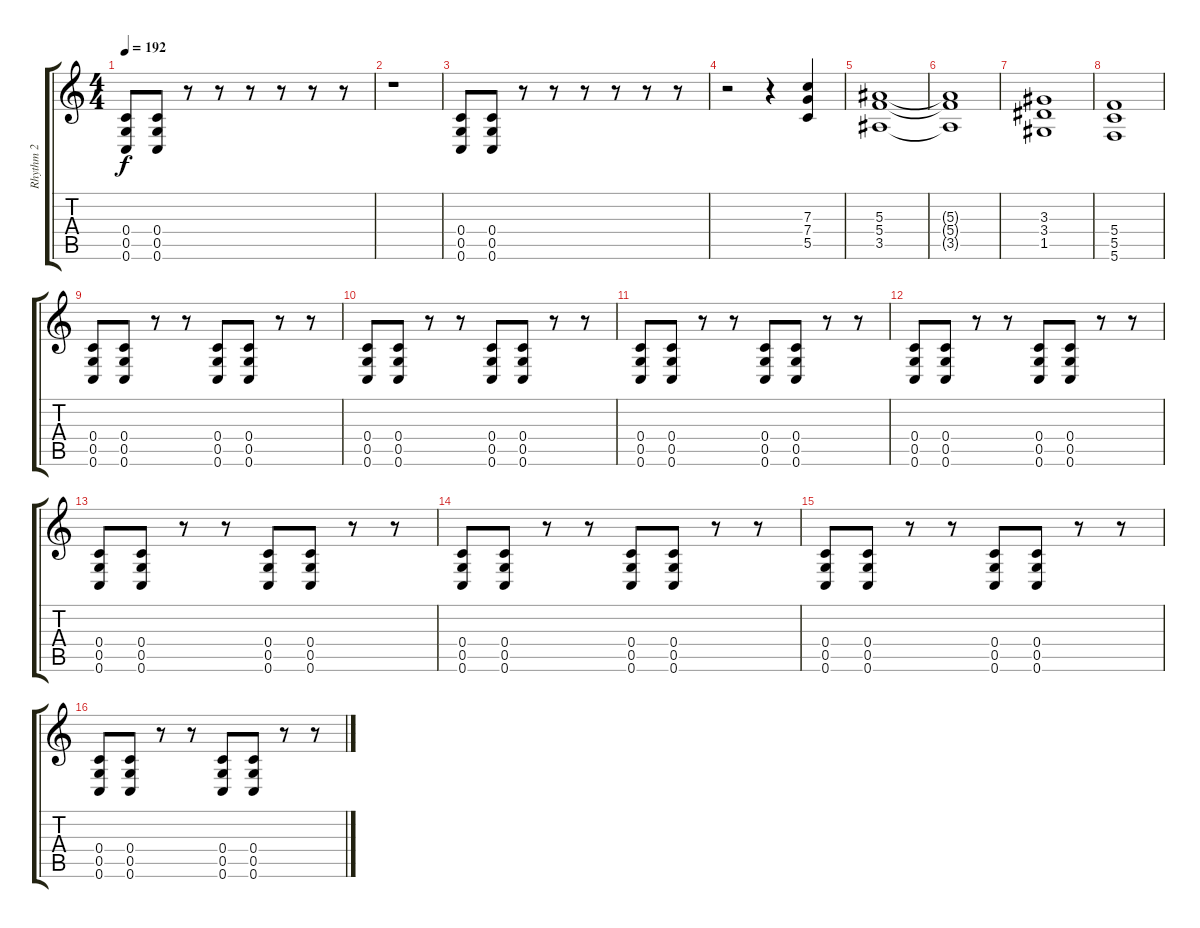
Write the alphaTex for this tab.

\track ("Rhythm 2" "Rhythm 2") {instrument overdrivenguitar}
\staff {score tabs}
\tuning (D4 A3 F3 C3 G2 C2) {hide}
\ts (4 4)
\tempo 192
\clef g2
\ks c
(0.4 0.5 0.6).8{dy f} (0.4 0.5 0.6).8 r.8 r.8 r.8 r.8 r.8 r.8 |
r.1 |
(0.4 0.5 0.6).8 (0.4 0.5 0.6).8 r.8 r.8 r.8 r.8 r.8 r.8 |
r.2 r.4 (7.3 7.4 5.5).4 |
(5.3 5.4 3.5).1 |
(5.3{t} 5.4{t} 3.5{t}).1 |
(3.3 3.4 1.5).1 |
(5.4 5.5 5.6).1 |
(0.4 0.5 0.6).8 (0.4 0.5 0.6).8 r.8 r.8 (0.4 0.5 0.6).8 (0.4 0.5 0.6).8 r.8 r.8 |
(0.4 0.5 0.6).8 (0.4 0.5 0.6).8 r.8 r.8 (0.4 0.5 0.6).8 (0.4 0.5 0.6).8 r.8 r.8 |
(0.4 0.5 0.6).8 (0.4 0.5 0.6).8 r.8 r.8 (0.4 0.5 0.6).8 (0.4 0.5 0.6).8 r.8 r.8 |
(0.4 0.5 0.6).8 (0.4 0.5 0.6).8 r.8 r.8 (0.4 0.5 0.6).8 (0.4 0.5 0.6).8 r.8 r.8 |
(0.4 0.5 0.6).8 (0.4 0.5 0.6).8 r.8 r.8 (0.4 0.5 0.6).8 (0.4 0.5 0.6).8 r.8 r.8 |
(0.4 0.5 0.6).8 (0.4 0.5 0.6).8 r.8 r.8 (0.4 0.5 0.6).8 (0.4 0.5 0.6).8 r.8 r.8 |
(0.4 0.5 0.6).8 (0.4 0.5 0.6).8 r.8 r.8 (0.4 0.5 0.6).8 (0.4 0.5 0.6).8 r.8 r.8 |
(0.4 0.5 0.6).8 (0.4 0.5 0.6).8 r.8 r.8 (0.4 0.5 0.6).8 (0.4 0.5 0.6).8 r.8 r.8
